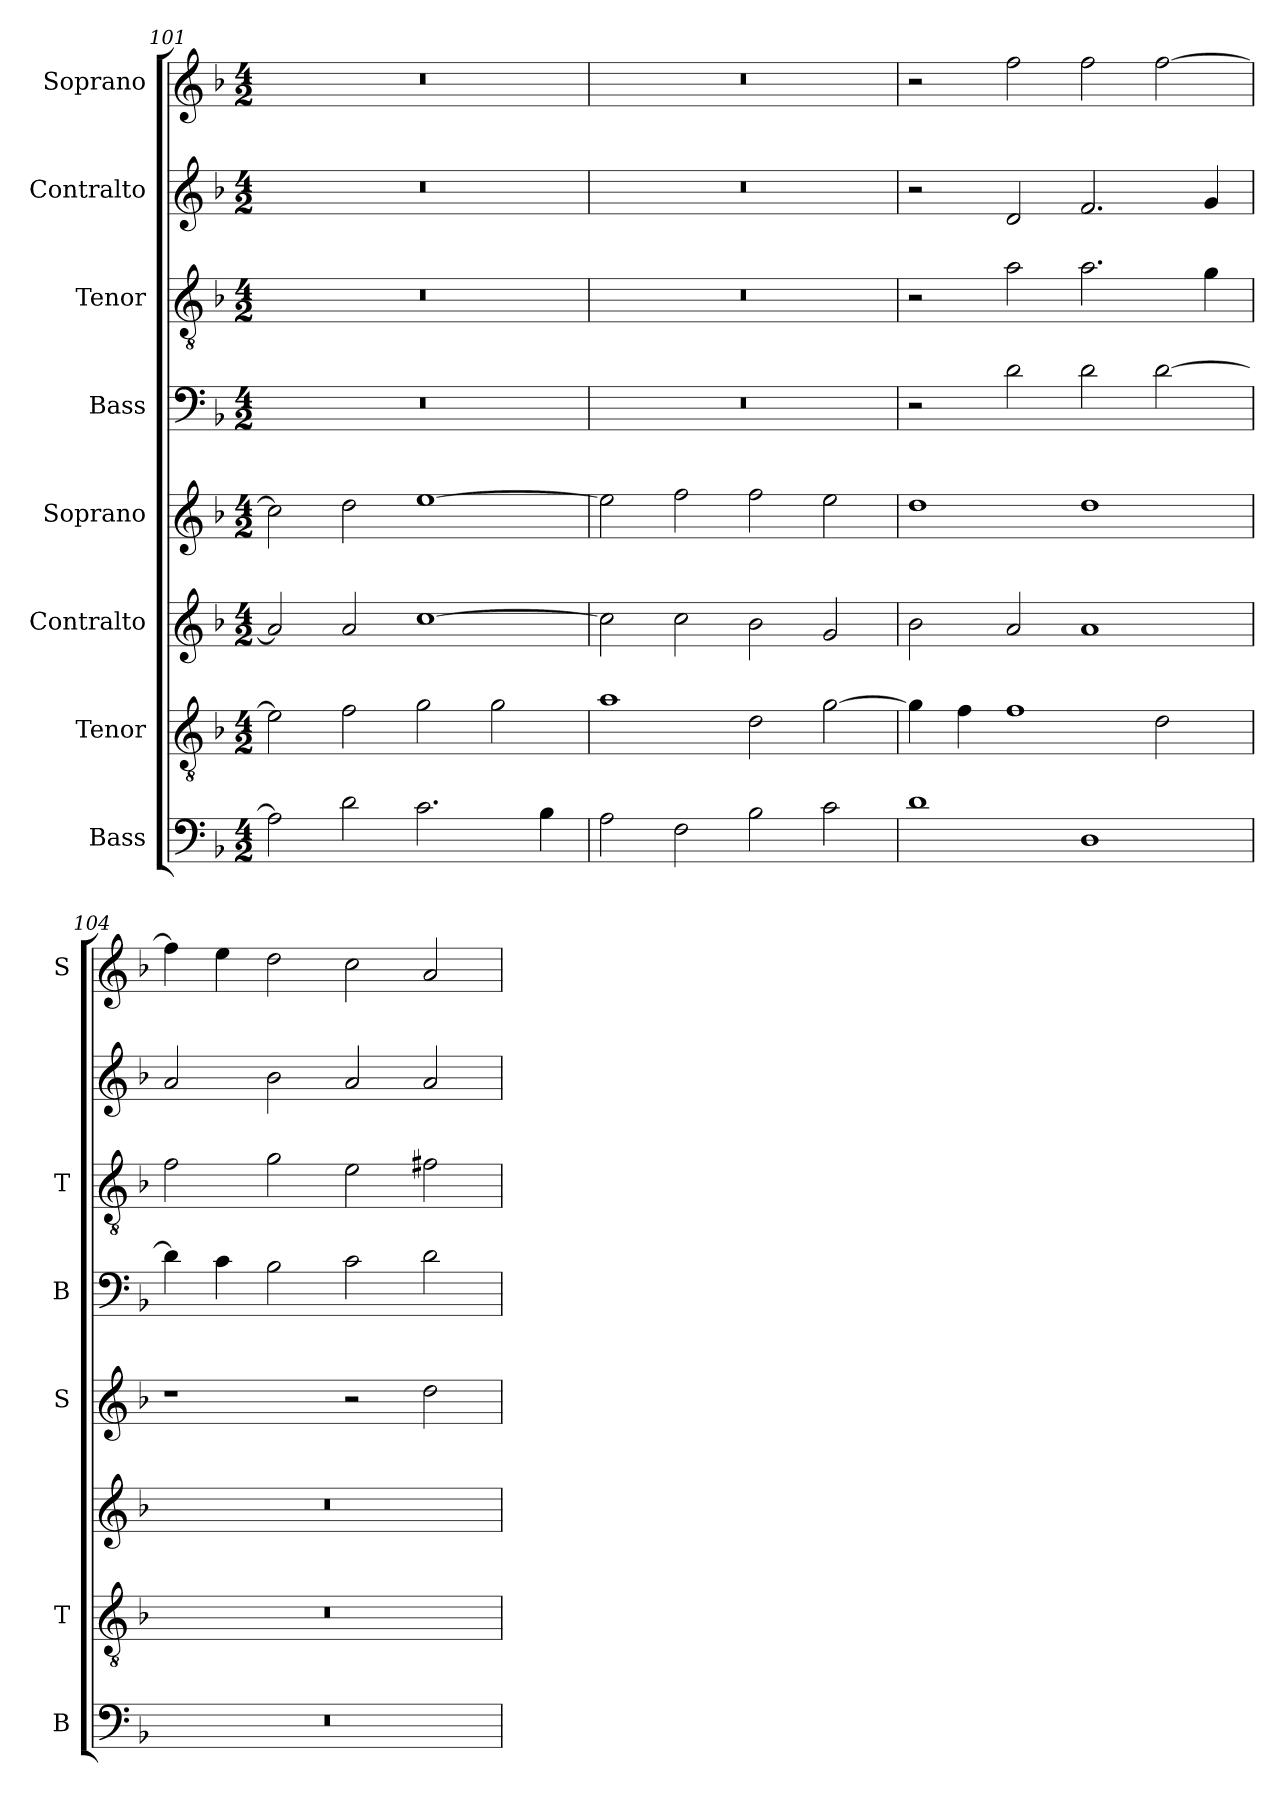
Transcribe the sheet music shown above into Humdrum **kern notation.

**kern	**kern	**kern	**kern	**kern	**kern	**kern	**kern
*part8	*part7	*part6	*part5	*part4	*part3	*part2	*part1
*staff8	*staff7	*staff6	*staff5	*staff4	*staff3	*staff2	*staff1
*I"Bass	*I"Tenor	*I"Contralto	*I"Soprano	*I"Bass	*I"Tenor	*I"Contralto	*I"Soprano
*I'B	*I'T	*	*I'S	*I'B	*I'T	*	*I'S
*clefF4	*clefGv2	*clefG2	*clefG2	*clefF4	*clefGv2	*clefG2	*clefG2
*k[b-]	*k[b-]	*k[b-]	*k[b-]	*k[b-]	*k[b-]	*k[b-]	*k[b-]
*G:dor	*G:dor	*G:dor	*G:dor	*G:dor	*G:dor	*G:dor	*G:dor
*M4/2	*M4/2	*M4/2	*M4/2	*M4/2	*M4/2	*M4/2	*M4/2
=101	=101	=101	=101	=101	=101	=101	=101
2A]	2e]	2a]	2cc#]	0r	0r	0r	0r
2d	2f	2a	2dd	.	.	.	.
2.c	2g	[1cc	[1ee	.	.	.	.
.	2g	.	.	.	.	.	.
4B-	.	.	.	.	.	.	.
=102	=102	=102	=102	=102	=102	=102	=102
2A	1a	2cc]	2ee]	0r	0r	0r	0r
2F	.	2cc	2ff	.	.	.	.
2B-	2d	2b-	2ff	.	.	.	.
2c	[2g	2g	2ee	.	.	.	.
=103	=103	=103	=103	=103	=103	=103	=103
1d	4g]	2b-	1dd	2r	2r	2r	2r
.	4f	.	.	.	.	.	.
.	1f	2a	.	2d	2a	2d	2ff
1D	.	1a	1dd	2d	2.a	2.f	2ff
.	2d	.	.	[2d	.	.	[2ff
.	.	.	.	.	4g	4g	.
=104	=104	=104	=104	=104	=104	=104	=104
0r	0r	0r	1r	4d]	2f	2a	4ff]
.	.	.	.	4c	.	.	4ee
.	.	.	.	2B-	2g	2b-	2dd
.	.	.	2r	2c	2e	2a	2cc
.	.	.	2dd	2d	2f#X	2a	2a
=	=	=	=	=	=	=	=
*-	*-	*-	*-	*-	*-	*-	*-
